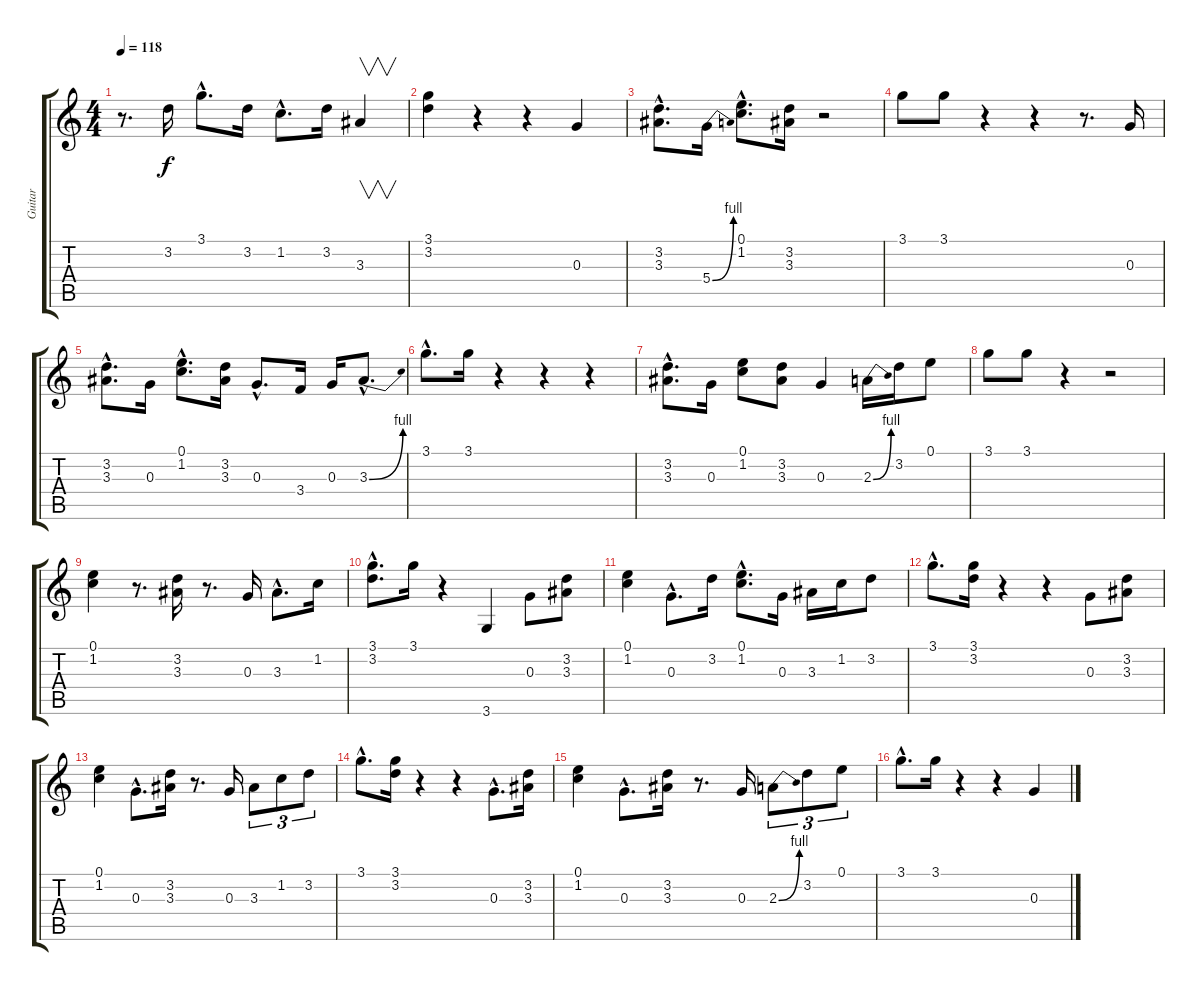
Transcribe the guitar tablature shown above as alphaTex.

\track ("Guitar" "Guitar") {instrument electricguitarjazz}
\staff {score tabs}
\tuning (E4 B3 G3 D3 A2 E2) {hide}
\ts (4 4)
\tempo 118
\clef g2
\ks c
r.8{d dy f} 3.2.16 3.1{hac}.8{d} 3.2.16 1.2{hac}.8{d} 3.2.16 3.3.4{v} |
(3.1 3.2).4 r.4 r.4 0.3.4 |
(3.2{hac} 3.3{hac}).8{d} 5.4{be (bend 0 0 60 4)}.16 (0.1{hac} 1.2{hac}).8{d} (3.2 3.3).16 r.2 |
3.1.8 3.1.8 r.4 r.4 r.8{d} 0.3.16 |
(3.2{hac} 3.3{hac}).8{d} 0.3.16 (0.1{hac} 1.2{hac}).8{d} (3.2 3.3).16 0.3{hac}.8{d} 3.4.16 0.3.16 3.3{be (bend 0 0 60 4) hac}.8{d} |
3.1{hac}.8{d} 3.1.16 r.4 r.4 r.4 |
(3.2{hac} 3.3{hac}).8{d} 0.3.16 (0.1 1.2).8 (3.2 3.3).8 0.3.4 2.3{be (bend 0 0 60 4)}.16 3.2.16 0.1.8 |
3.1.8 3.1.8 r.4 r.2 |
(0.1 1.2).4 r.8{d} (3.2 3.3).16 r.8{d} 0.3.16 3.3{hac}.8{d} 1.2.16 |
(3.1{hac} 3.2{hac}).8{d} 3.1.16 r.4 3.6.4 0.3.8 (3.2 3.3).8 |
(0.1 1.2).4 0.3{hac}.8{d} 3.2.16 (0.1{hac} 1.2{hac}).8{d} 0.3.16 3.3.16 1.2.16 3.2.8 |
3.1{hac}.8{d} (3.1 3.2).16 r.4 r.4 0.3.8 (3.2 3.3).8 |
(0.1 1.2).4 0.3{hac}.8{d} (3.2 3.3).16 r.8{d} 0.3.16 3.3.8{tu (3 2)} 1.2.8{tu (3 2)} 3.2.8{tu (3 2)} |
3.1{hac}.8{d} (3.1 3.2).16 r.4 r.4 0.3{hac}.8{d} (3.2 3.3).16 |
(0.1 1.2).4 0.3{hac}.8{d} (3.2 3.3).16 r.8{d} 0.3.16 2.3{be (bend 0 0 60 4)}.8{tu (3 2)} 3.2.8{tu (3 2)} 0.1.8{tu (3 2)} |
3.1{hac}.8{d} 3.1.16 r.4 r.4 0.3.4
